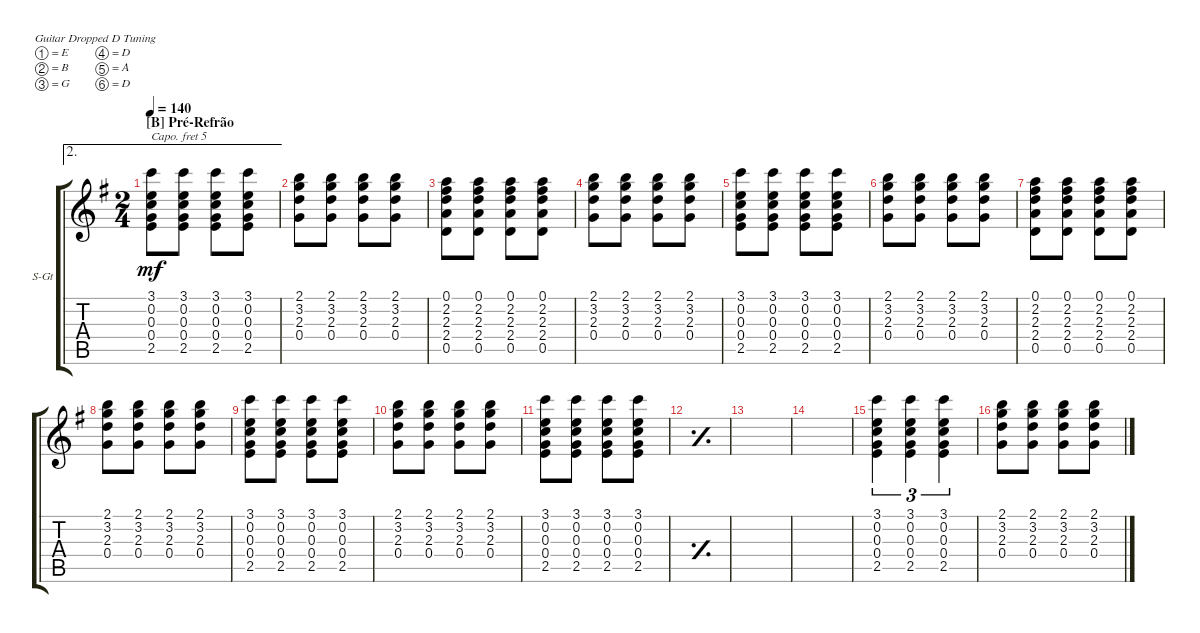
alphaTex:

\defaultSystemsLayout 4
\bracketExtendMode groupsimilarinstruments
\firstSystemTrackNameOrientation horizontal
\otherSystemsTrackNameOrientation horizontal
\track ("Steel Guitar" "S-Gt") {instrument acousticguitarsteel}
\staff {score tabs}
\capo 5
\tuning (E4 B3 G3 D3 A2 D2)
\ae 2
\ts (2 4)
\section ("B" "Pré-Refrão")
\tempo 140
\clef g2
\ks g
(3.1 0.2 0.3 0.4 2.5).8{dy mf} (3.1 0.2 0.3 0.4 2.5).8 (3.1 0.2 0.3 0.4 2.5).8 (3.1 0.2 0.3 0.4 2.5).8 |
(2.1 3.2 2.3 0.4).8 (2.1 3.2 2.3 0.4).8 (2.1 3.2 2.3 0.4).8 (2.1 3.2 2.3 0.4).8 |
(2.2 2.3 2.4 0.1 0.5).8 (2.2 2.3 2.4 0.1 0.5).8 (2.2 2.3 2.4 0.1 0.5).8 (2.2 2.3 2.4 0.1 0.5).8 |
(2.1 3.2 2.3 0.4).8 (2.1 3.2 2.3 0.4).8 (2.1 3.2 2.3 0.4).8 (2.1 3.2 2.3 0.4).8 |
(3.1 0.2 0.3 0.4 2.5).8 (3.1 0.2 0.3 0.4 2.5).8 (3.1 0.2 0.3 0.4 2.5).8 (3.1 0.2 0.3 0.4 2.5).8 |
(2.1 3.2 2.3 0.4).8 (2.1 3.2 2.3 0.4).8 (2.1 3.2 2.3 0.4).8 (2.1 3.2 2.3 0.4).8 |
(0.1 2.2 2.3 2.4 0.5).8 (0.1 2.2 2.3 2.4 0.5).8 (0.1 2.2 2.3 2.4 0.5).8 (0.1 2.2 2.3 2.4 0.5).8 |
(2.1 3.2 2.3 0.4).8 (2.1 3.2 2.3 0.4).8 (2.1 3.2 2.3 0.4).8 (2.1 3.2 2.3 0.4).8 |
(3.1 0.2 0.3 0.4 2.5).8 (3.1 0.2 0.3 0.4 2.5).8 (3.1 0.2 0.3 0.4 2.5).8 (3.1 0.2 0.3 0.4 2.5).8 |
(2.1 3.2 2.3 0.4).8 (2.1 3.2 2.3 0.4).8 (2.1 3.2 2.3 0.4).8 (2.1 3.2 2.3 0.4).8 |
(3.1 0.2 0.3 0.4 2.5).8 (3.1 0.2 0.3 0.4 2.5).8 (3.1 0.2 0.3 0.4 2.5).8 (3.1 0.2 0.3 0.4 2.5).8 |
\simile simple
|
|
|
\simile none
(3.1 0.2 0.3 0.4 2.5).4{tu (3 2)} (3.1 0.2 0.3 0.4 2.5).4{tu (3 2)} (3.1 0.2 0.3 0.4 2.5).4{tu (3 2)} |
(2.1 3.2 2.3 0.4).8 (2.1 3.2 2.3 0.4).8 (2.1 3.2 2.3 0.4).8 (2.1 3.2 2.3 0.4).8
